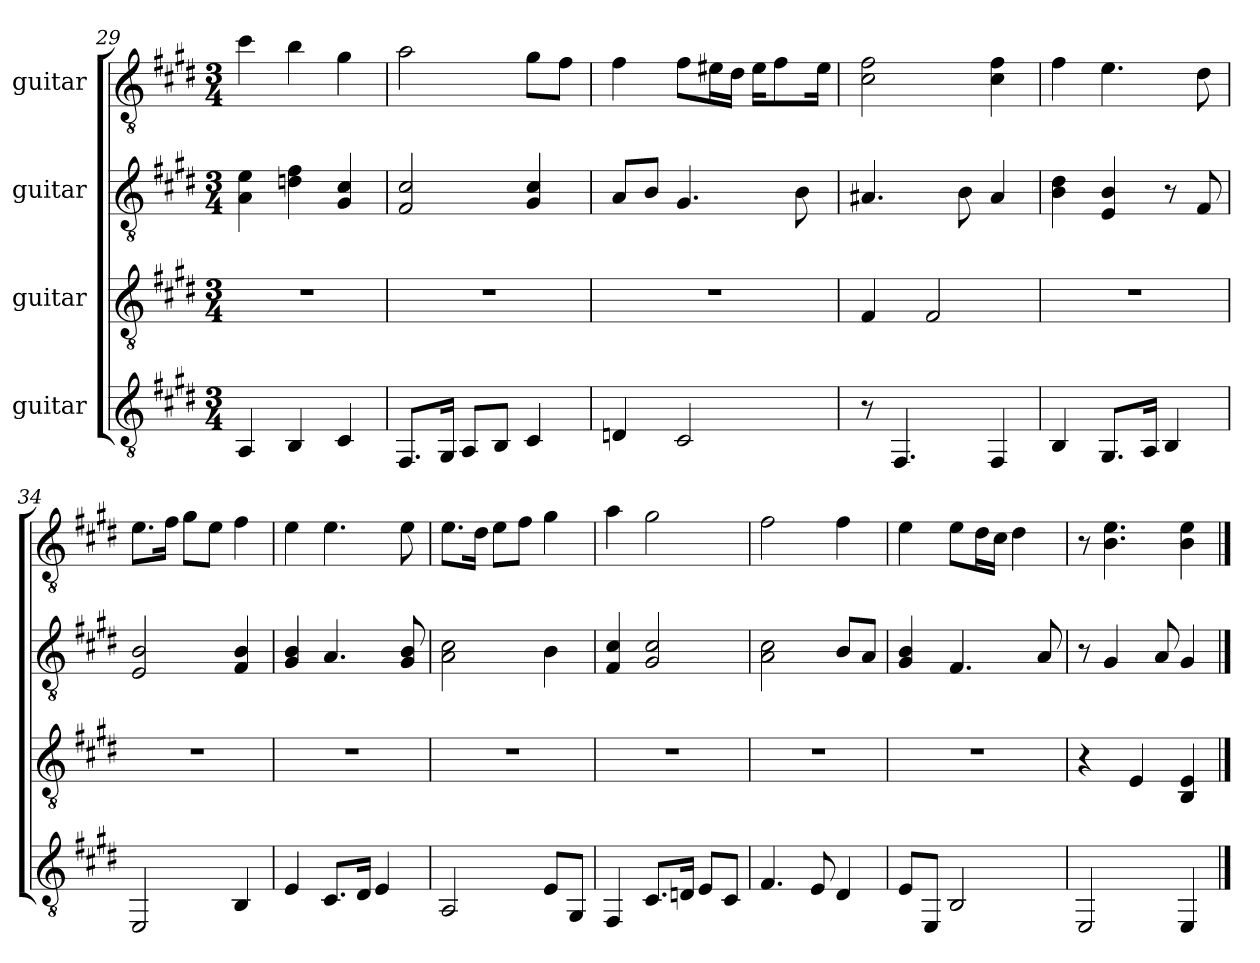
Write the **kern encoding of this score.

**kern	**kern	**kern	**kern
*part4	*part3	*part2	*part1
*staff4	*staff3	*staff2	*staff1
*I"guitar	*I"guitar	*I"guitar	*I"guitar
*clefGv2	*clefGv2	*clefGv2	*clefGv2
*k[f#c#g#d#]	*k[f#c#g#d#]	*k[f#c#g#d#]	*k[f#c#g#d#]
*M3/4	*M3/4	*M3/4	*M3/4
=29	=29	=29	=29
4AA/	2.r	4A\ 4e\	4cc#\
4BB/	.	4dn\ 4f#\	4b\
4C#/	.	4G#/ 4c#/	4g#\
=30	=30	=30	=30
8.FF#/L	2.r	2F#/ 2c#/	2a\
16GG#/Jk	.	.	.
8AA/L	.	.	.
8BB/J	.	.	.
4C#/	.	4G#/ 4c#/	8g#\L
.	.	.	8f#\J
=31	=31	=31	=31
4Dn/	2.r	8A/L	4f#\
.	.	8B/J	.
2C#/	.	4.G#/	8f#\L
.	.	.	16e#X\L
.	.	.	16d#\JJ
.	.	.	16e#\KL
.	.	.	8f#\
.	.	8B\	.
.	.	.	16e#\Jk
=32	=32	=32	=32
8r	4F#/	4.A#X/	2c#\ 2f#\
4.FF#/	.	.	.
.	2F#/	.	.
.	.	8B\	.
4FF#/	.	4A#/	4c#\ 4f#\
=33	=33	=33	=33
4BB/	2.r	4B\ 4d#\	4f#\
8.GG#/L	.	4E/ 4B/	4.e\
16AA/Jk	.	.	.
4BB/	.	8r	.
.	.	8F#/	8d#\
=34	=34	=34	=34
2EE/	2.r	2E/ 2B/	8.e\L
.	.	.	16f#\Jk
.	.	.	8g#\L
.	.	.	8e\J
4BB/	.	4F#/ 4B/	4f#\
=35	=35	=35	=35
4E/	2.r	4G#/ 4B/	4e\
8.C#/L	.	4.A/	4.e\
16D#/Jk	.	.	.
4E/	.	.	.
.	.	8G#/ 8B/	8e\
=36	=36	=36	=36
2AA/	2.r	2A\ 2c#\	8.e\L
.	.	.	16d#\Jk
.	.	.	8e\L
.	.	.	8f#\J
8E/L	.	4B\	4g#\
8GG#/J	.	.	.
=37	=37	=37	=37
4FF#/	2.r	4F#/ 4c#/	4a\
8.C#/L	.	2G#/ 2c#/	2g#\
16Dn/Jk	.	.	.
8E/L	.	.	.
8C#/J	.	.	.
=38	=38	=38	=38
4.F#/	2.r	2A\ 2c#\	2f#\
8E/	.	.	.
4D#/	.	8B/L	4f#\
.	.	8A/J	.
=39	=39	=39	=39
8E/L	2.r	4G#/ 4B/	4e\
8EE/J	.	.	.
2BB/	.	4.F#/	8e\L
.	.	.	16d#\L
.	.	.	16c#\JJ
.	.	.	4d#\
.	.	8A/	.
=40	=40	=40	=40
2EE/	4r	8r	8r
.	.	4G#/	4.B\ 4.e\
.	4E/	.	.
.	.	8A/	.
4EE/	4BB/ 4E/	4G#/	4B\ 4e\
==	==	==	==
*-	*-	*-	*-
